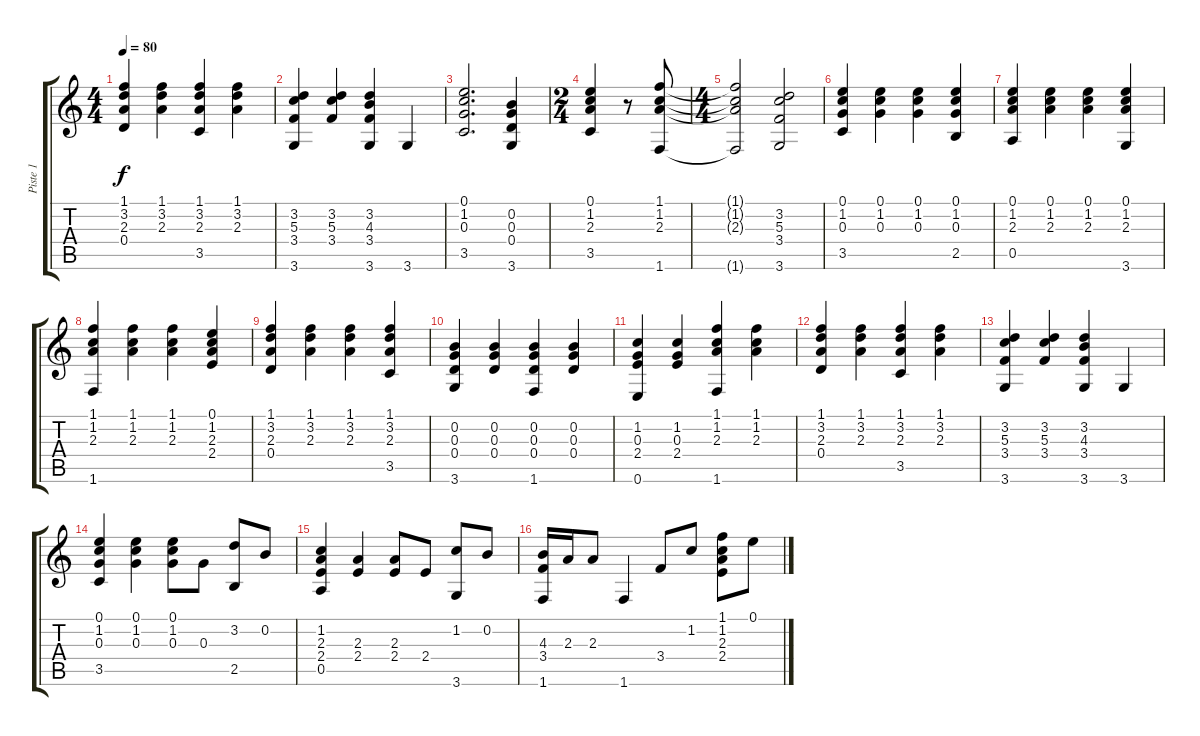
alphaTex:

\track ("Piste 1" "Piste 1") {instrument acousticguitarsteel}
\staff {score tabs}
\tuning (E4 B3 G3 D3 A2 E2) {hide}
\ts (4 4)
\tempo 80
\clef g2
\ks c
(1.1 3.2 2.3 0.4).4{dy f} (1.1 3.2 2.3).4 (1.1 3.2 2.3 3.5).4 (1.1 3.2 2.3).4 |
(3.2 5.3 3.4 3.6).4 (3.2 5.3 3.4).4 (3.2 4.3 3.4 3.6).4 3.6.4 |
(0.1 1.2 0.3 3.5).2{d} (0.2 0.3 0.4 3.6).4 |
\ts (2 4)
(0.1 1.2 2.3 3.5).4 r.8 (1.1 1.2 2.3 1.6).8 |
\ts (4 4)
(1.1{t} 1.2{t} 2.3{t} 1.6{t}).2 (3.2 5.3 3.4 3.6).2 |
(0.1 1.2 0.3 3.5).4 (0.1 1.2 0.3).4 (0.1 1.2 0.3).4 (0.1 1.2 0.3 2.5).4 |
(0.1 1.2 2.3 0.5).4 (0.1 1.2 2.3).4 (0.1 1.2 2.3).4 (0.1 1.2 2.3 3.6).4 |
(1.1 1.2 2.3 1.6).4 (1.1 1.2 2.3).4 (1.1 1.2 2.3).4 (0.1 1.2 2.3 2.4).4 |
(1.1 3.2 2.3 0.4).4 (1.1 3.2 2.3).4 (1.1 3.2 2.3).4 (1.1 3.2 2.3 3.5).4 |
(0.2 0.3 0.4 3.6).4 (0.2 0.3 0.4).4 (0.2 0.3 0.4 1.6).4 (0.2 0.3 0.4).4 |
(1.2 0.3 2.4 0.6).4 (1.2 0.3 2.4).4 (1.1 1.2 2.3 1.6).4 (1.1 1.2 2.3).4 |
(1.1 3.2 2.3 0.4).4 (1.1 3.2 2.3).4 (1.1 3.2 2.3 3.5).4 (1.1 3.2 2.3).4 |
(3.2 5.3 3.4 3.6).4 (3.2 5.3 3.4).4 (3.2 4.3 3.4 3.6).4 3.6.4 |
(0.1 1.2 0.3 3.5).4 (0.1 1.2 0.3).4 (0.1 1.2 0.3).8 0.3.8 (3.2 2.5).8 0.2.8 |
(1.2 2.3 2.4 0.5).4 (2.3 2.4).4 (2.3 2.4).8 2.4.8 (1.2 3.6).8 0.2.8 |
(4.3 3.4 1.6).16 2.3.16 2.3.8 1.6.4 3.4.8 1.2.8 (1.1 1.2 2.3 2.4).8 0.1.8
